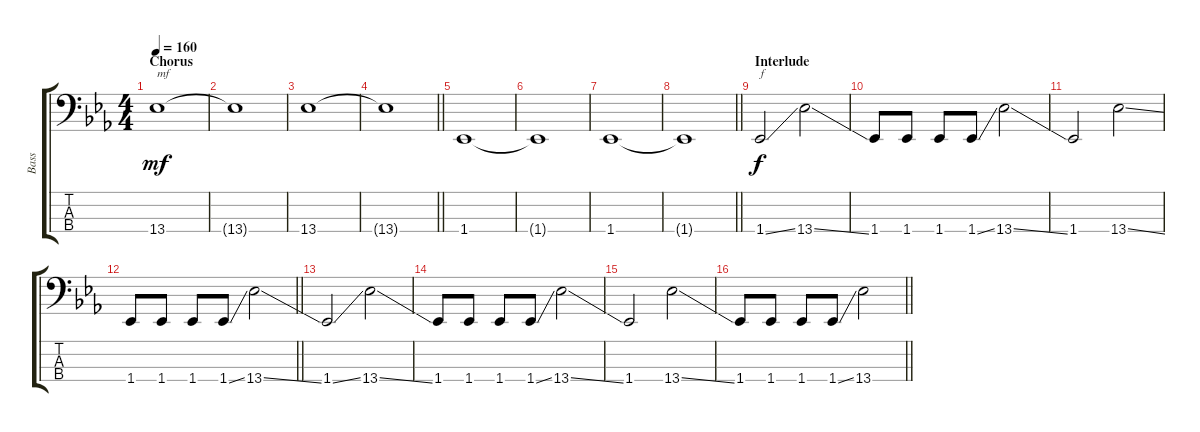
\track ("Bass" "Bass") {instrument electricbassfinger}
\staff {score tabs}
\tuning (G2 D2 A1 D1) {hide}
\ts (4 4)
\section ("" "Chorus")
\tempo 160
\clef f4
\ks eb
13.4.1{txt "mf" dy mf} |
13.4{t}.1 |
13.4.1 |
\barLineRight lightlight
13.4{t}.1 |
\section ("" "")
1.4.1 |
1.4{t}.1 |
1.4.1 |
\barLineRight lightlight
1.4{t}.1 |
\section ("" "Interlude")
1.4{ss}.2{txt "f" dy f} 13.4{ss}.2 |
1.4.8 1.4.8 1.4.8 1.4{ss}.8 13.4{ss}.2 |
1.4.2 13.4{ss}.2 |
\barLineRight lightlight
1.4.8 1.4.8 1.4.8 1.4{ss}.8 13.4{ss}.2 |
\section ("" "")
1.4{ss}.2 13.4{ss}.2 |
1.4.8 1.4.8 1.4.8 1.4{ss}.8 13.4{ss}.2 |
1.4.2 13.4{ss}.2 |
\barLineRight lightlight
1.4.8 1.4.8 1.4.8 1.4{ss}.8 13.4{ss}.2
